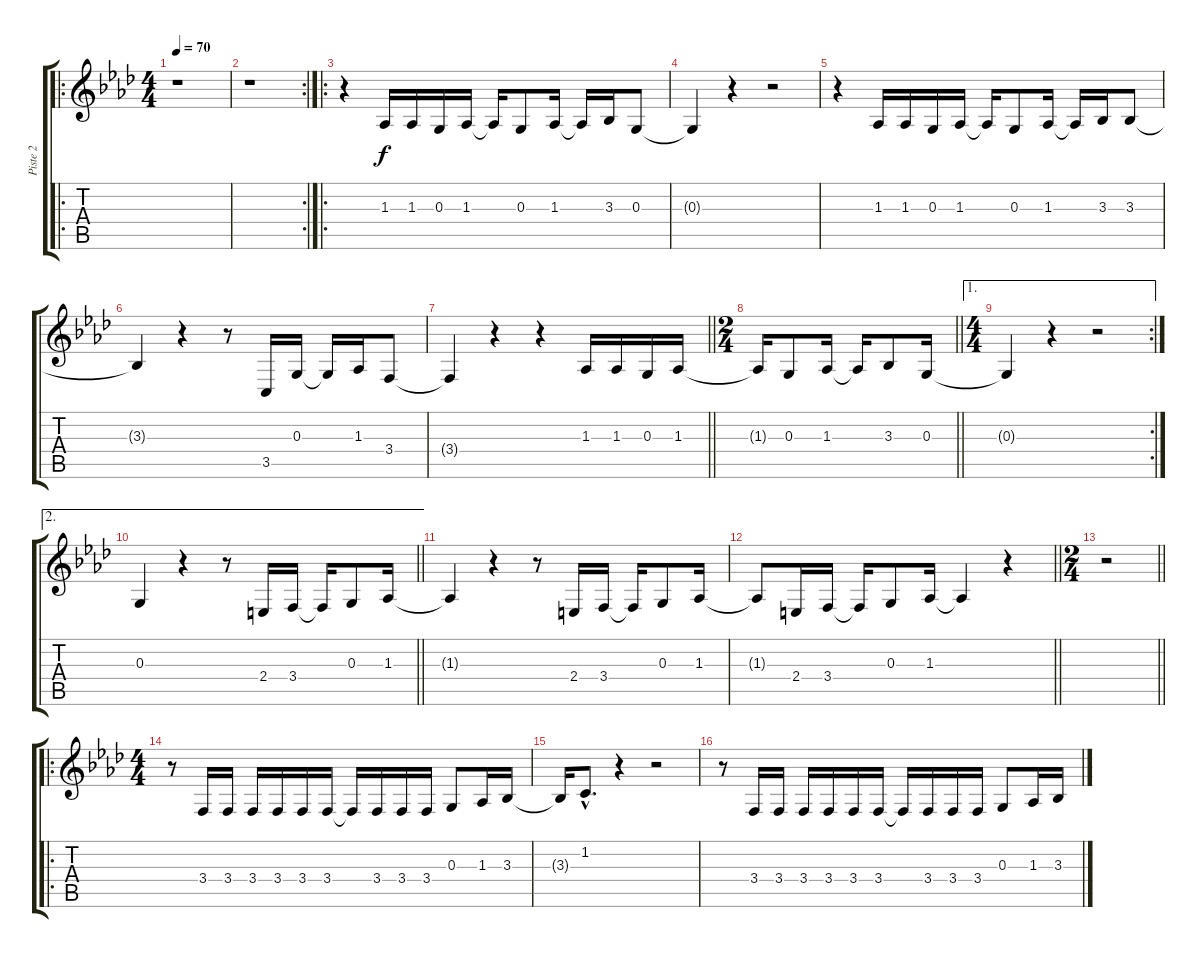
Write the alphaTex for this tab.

\track ("Piste 2" "Piste 2") {instrument stringensemble1}
\staff {score tabs}
\tuning (E4 B3 G3 D3 A2 E2) {hide}
\ro
\ts (4 4)
\tempo 70
\clef g2
\ks ab
r.1{dy f instrument stringensemble1} |
\rc 2
r.1 |
\ro
r.4 1.3.16 1.3.16 0.3.16 1.3.16 1.3{t}.16 0.3.8 1.3.16 1.3{t}.16 3.3.16 0.3.8 |
0.3{t}.4 r.4 r.2 |
r.4 1.3.16 1.3.16 0.3.16 1.3.16 1.3{t}.16 0.3.8 1.3.16 1.3{t}.16 3.3.16 3.3.8 |
3.3{t}.4 r.4 r.8 3.5.16 0.3.16 0.3{t}.16 1.3.16 3.4.8 |
\barLineRight lightlight
3.4{t}.4 r.4 r.4 1.3.16 1.3.16 0.3.16 1.3.16 |
\ts (2 4)
\barLineRight lightlight
1.3{t}.16 0.3.8 1.3.16 1.3{t}.16 3.3.8 0.3.16 |
\ae 1
\rc 2
\ts (4 4)
0.3{t}.4 r.4 r.2 |
\ae 2
\barLineRight lightlight
0.3.4 r.4 r.8 2.4.16 3.4.16 3.4{t}.16 0.3.8 1.3.16 |
1.3{t}.4 r.4 r.8 2.4.16 3.4.16 3.4{t}.16 0.3.8 1.3.16 |
\barLineRight lightlight
1.3{t}.8 2.4.16 3.4.16 3.4{t}.16 0.3.8 1.3.16 1.3{t}.4 r.4 |
\ts (2 4)
\barLineRight lightlight
r.2 |
\ro
\ts (4 4)
r.8 3.4.16 3.4.16 3.4.16 3.4.16 3.4.16 3.4.16 3.4{t}.16 3.4.16 3.4.16 3.4.16 0.3.8 1.3.16 3.3.16 |
3.3{t}.16 1.2{hac}.8{d} r.4 r.2 |
r.8 3.4.16 3.4.16 3.4.16 3.4.16 3.4.16 3.4.16 3.4{t}.16 3.4.16 3.4.16 3.4.16 0.3.8 1.3.16 3.3.16
